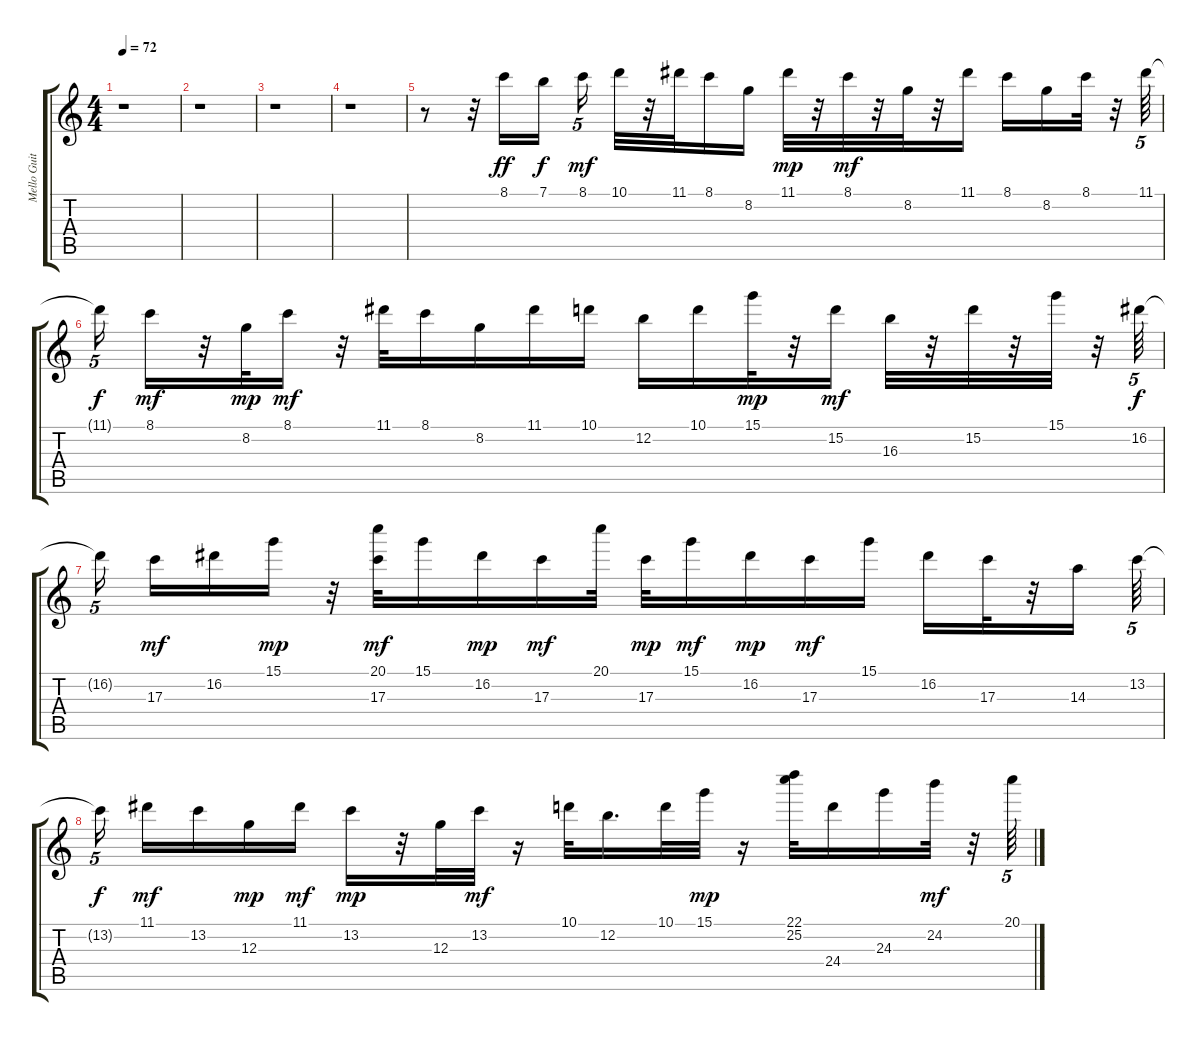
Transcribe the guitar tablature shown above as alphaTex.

\track ("Mello Guitar" "Mello Guit") {instrument electricguitarmuted}
\staff {score tabs}
\tuning (E4 B3 G3 D3 A2 E2) {hide}
\ts (4 4)
\tempo 72
\clef g2
\ks c
r.1{dy mp} |
r.1 |
r.1 |
r.1 |
r.8 r.32 8.1.16{dy ff} 7.1.16{dy f} 8.1.16{tu (5 4) dy mf} 10.1.32 r.32 11.1.32 8.1.16 8.2.16 11.1.32{dy mp} r.32 8.1.32{dy mf} r.32 8.2.32 r.32 11.1.16 8.1.16 8.2.16 8.1.32 r.32 11.1.64{tu (5 4)} |
11.1{t}.16{tu (5 4) dy f} 8.1.16{dy mf} r.32 8.2.32{dy mp} 8.1.16{dy mf} r.32 11.1.32 8.1.16 8.2.16 11.1.16 10.1.16 12.2.16 10.1.16 15.1.32{dy mp} r.32 15.2.16{dy mf} 16.3.32 r.32 15.2.32 r.32 15.1.32 r.32 16.2.64{tu (5 4) dy f} |
16.2{t}.16{tu (5 4) beam splitsecondary} 17.3.16{dy mf} 16.2.16 15.1.16{dy mp} r.32 (20.1 17.3).32{dy mf} 15.1.16 16.2.16{dy mp} 17.3.16{dy mf} 20.1.32 17.3.32{dy mp} 15.1.16{dy mf} 16.2.16{dy mp} 17.3.16{dy mf} 15.1.16 16.2.16 17.3.32 r.32 14.3.16 13.2.64{tu (5 4)} |
13.2{t}.16{tu (5 4) dy f beam splitsecondary} 11.1.16{dy mf} 13.2.16 12.3.16{dy mp} 11.1.16{dy mf} 13.2.16{dy mp} r.32 12.3.32 13.2.32{dy mf} r.16 10.1.32 12.2.16{d} 10.1.32 15.1.32{dy mp} r.16 (22.1 25.2).32 24.4.16 24.3.16 24.2.32{dy mf} r.32 20.1.64{tu (5 4)}
